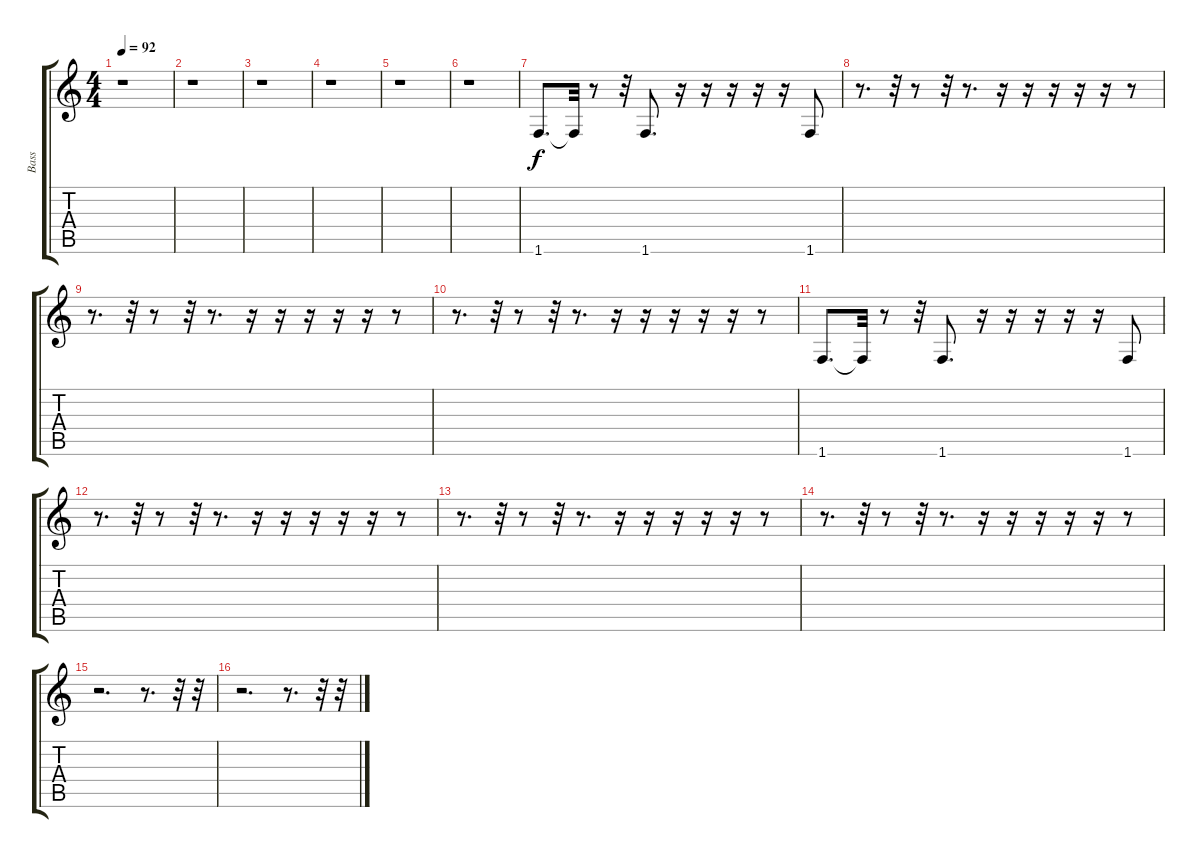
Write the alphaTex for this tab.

\track ("Bass" "Bass") {instrument electricbassfinger}
\staff {score tabs}
\tuning (E4 B3 G3 D3 A2 E2) {hide}
\ts (4 4)
\tempo 92
\clef g2
\ks c
r.1{dy f} |
r.1 |
r.1 |
r.1 |
r.1 |
r.1 |
1.6.8{d instrument slapbass2} 1.6{t}.32 r.8 r.32 1.6.8{d} r.16 r.16 r.16 r.16 r.16 1.6.8 |
r.8{d} r.32 r.8 r.32 r.8{d} r.16 r.16 r.16 r.16 r.16 r.8 |
r.8{d} r.32 r.8 r.32 r.8{d} r.16 r.16 r.16 r.16 r.16 r.8 |
r.8{d} r.32 r.8 r.32 r.8{d} r.16 r.16 r.16 r.16 r.16 r.8 |
1.6.8{d} 1.6{t}.32 r.8 r.32 1.6.8{d} r.16 r.16 r.16 r.16 r.16 1.6.8 |
r.8{d} r.32 r.8 r.32 r.8{d} r.16 r.16 r.16 r.16 r.16 r.8 |
r.8{d} r.32 r.8 r.32 r.8{d} r.16 r.16 r.16 r.16 r.16 r.8 |
r.8{d} r.32 r.8 r.32 r.8{d} r.16 r.16 r.16 r.16 r.16 r.8 |
r.2{d} r.8{d} r.32 r.32 |
r.2{d} r.8{d} r.32 r.32
